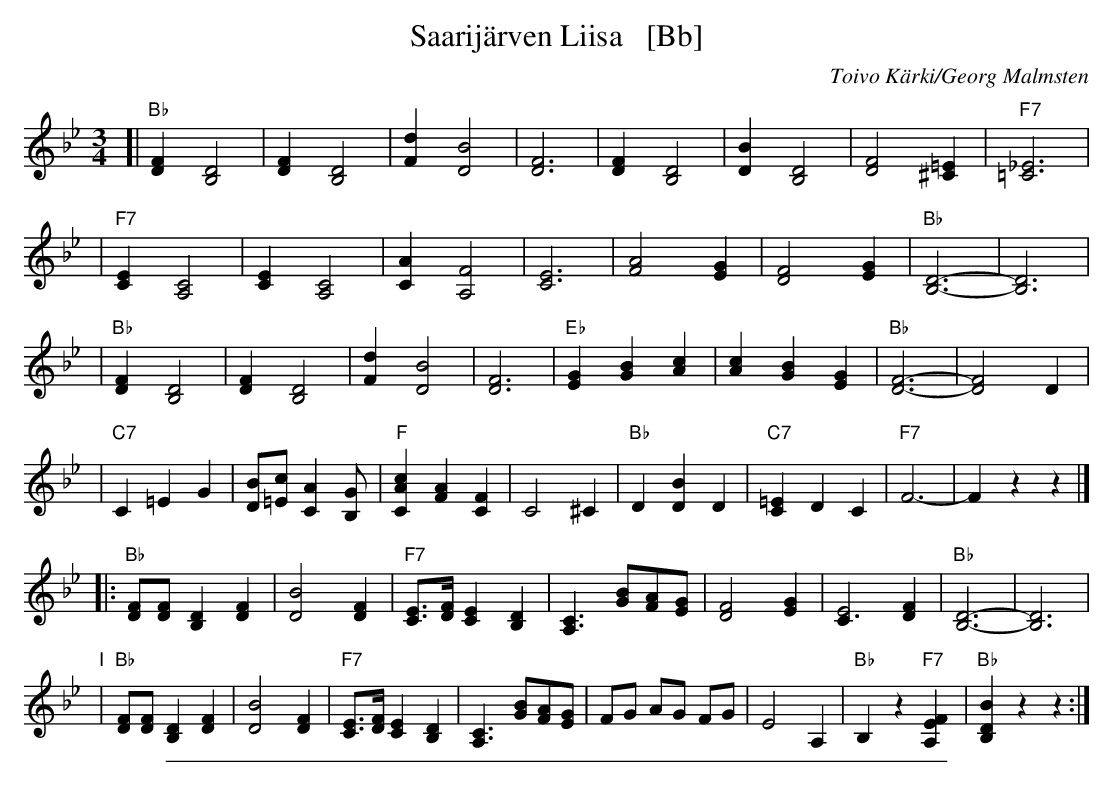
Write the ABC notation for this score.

X:1
T: Saarij\"arven Liisa   [Bb]
C: Toivo Kärki/Georg Malmsten
M: 3/4
L: 1/8
K: Bb
[|"Bb"[F2D2] [D4B,4] | [F2D2] [D4B,4] | [d2F2] [B4D4] | [F6D6] \
|     [F2D2] [D4B,4] | [B2D2] [D4B,4] | [F4D4] [=E2^C2] | "F7"[_E6=C6] |
| "F7"[E2C2] [C4A,4] | [E2C2] [C4A,4] | [A2C2] [F4A,4] | [E6C6] \
|     [A4F4] [G2E2] | [F4D4] [G2E2] | "Bb"[D6-B,6-] | [D6B,6] |
| "Bb"[F2D2] [D4B,4] | [F2D2] [D4B,4] | [d2F2] [B4D4] | [F6D6] \
| "Eb"[G2E2] [B2G2] [c2A2] | [c2A2] [B2G2] [G2E2] | "Bb"[F6-D6-] | [F4D4] D2 |
| "C7"C2 =E2 G2 | [BD][c=E] [A2C2] [G2B,] | "F"[c2A2C2] [A2F2] [F2C2] | C4 ^C2 \
| "Bb"D2 [B2D2] D2 | "C7"[=E2C2] D2 C2 | "F7"F6- | F2 z2 z2 |]
|:"Bb"[FD][FD] [D2B,2] [F2D2] | [B4D4] [F2D2] | "F7"[EC]>[FD] [E2C2] [D2B,2] | [C3A,3] [BG][AF][GE] \
|     [F4D4] [G2E2] | [E4C3] [F2D2] | "Bb"[D6-B,6-] | [D6B,6] |
"I"\
| "Bb"[FD][FD] [D2B,2] [F2D2] | [B4D4] [F2D2] | "F7"[EC]>[FD] [E2C2] [D2B,2] | [C3A,3] [BG][AF][GE] \
| FG AG FG | E4 A,2 | "Bb"B,2 z2 "F7"[F2E2A,2] | "Bb"[B2D2B,2] z2 z2 :|
